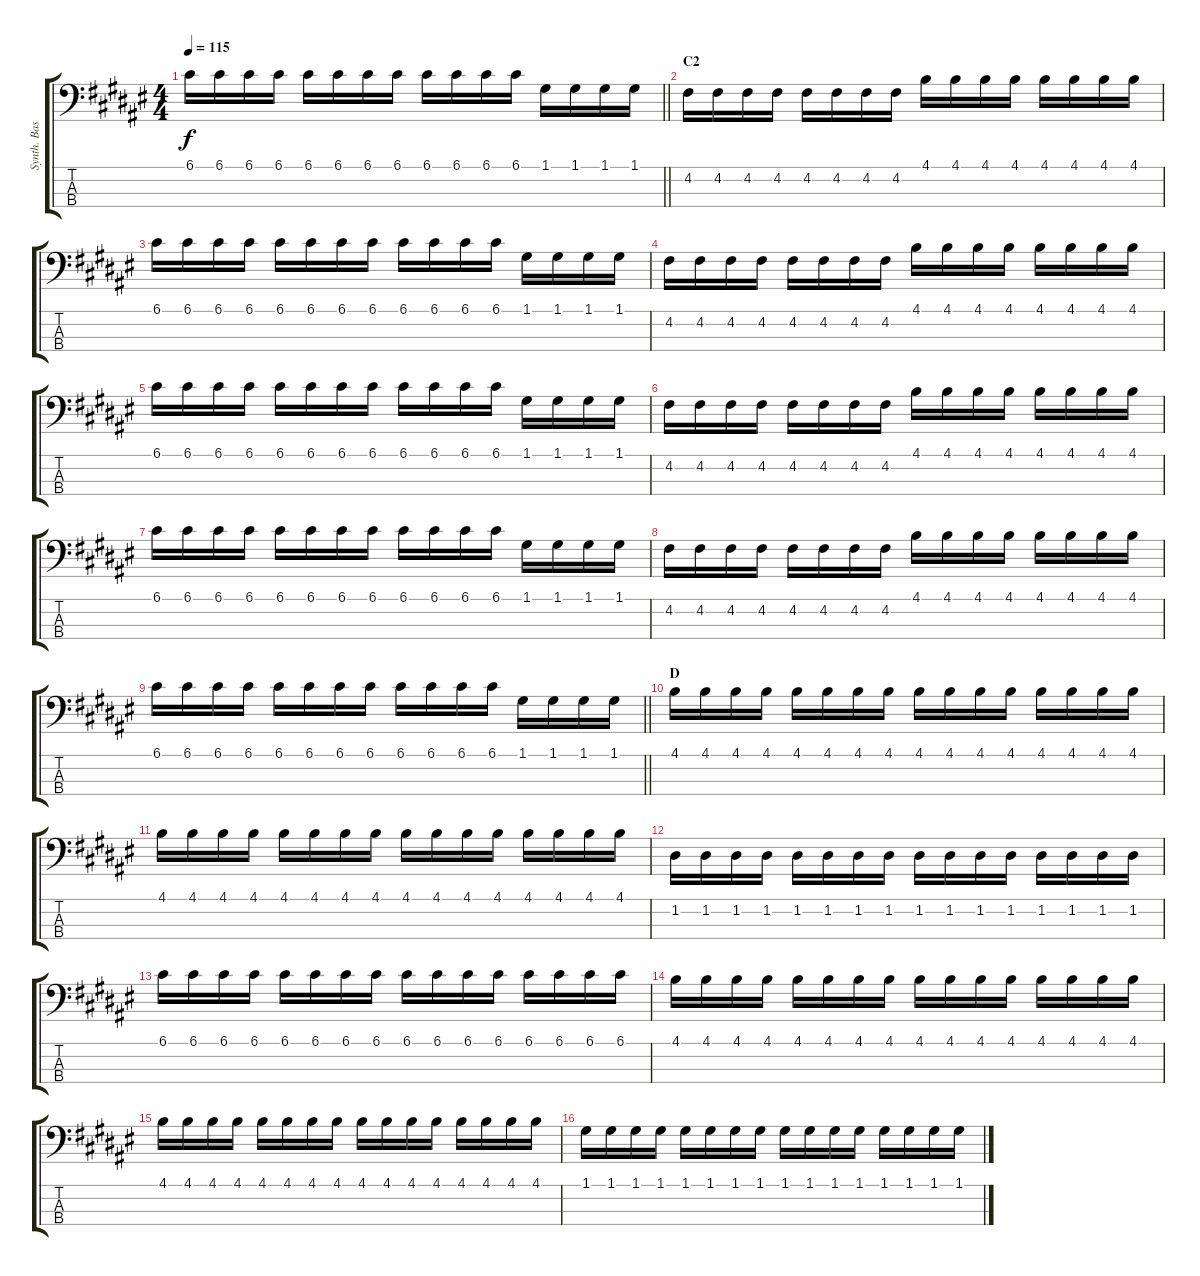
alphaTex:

\track ("Synth. Bass" "Synth. Bas") {instrument synthbass1}
\staff {score tabs}
\tuning (G2 D2 A1 E1) {hide}
\ts (4 4)
\tempo 115
\clef f4
\barLineRight lightlight
\ks f#
6.1.16{dy f} 6.1.16 6.1.16 6.1.16 6.1.16 6.1.16 6.1.16 6.1.16 6.1.16 6.1.16 6.1.16 6.1.16 1.1.16 1.1.16 1.1.16 1.1.16 |
\section ("" "C2")
4.2.16 4.2.16 4.2.16 4.2.16 4.2.16 4.2.16 4.2.16 4.2.16 4.1.16 4.1.16 4.1.16 4.1.16 4.1.16 4.1.16 4.1.16 4.1.16 |
6.1.16 6.1.16 6.1.16 6.1.16 6.1.16 6.1.16 6.1.16 6.1.16 6.1.16 6.1.16 6.1.16 6.1.16 1.1.16 1.1.16 1.1.16 1.1.16 |
4.2.16 4.2.16 4.2.16 4.2.16 4.2.16 4.2.16 4.2.16 4.2.16 4.1.16 4.1.16 4.1.16 4.1.16 4.1.16 4.1.16 4.1.16 4.1.16 |
6.1.16 6.1.16 6.1.16 6.1.16 6.1.16 6.1.16 6.1.16 6.1.16 6.1.16 6.1.16 6.1.16 6.1.16 1.1.16 1.1.16 1.1.16 1.1.16 |
4.2.16 4.2.16 4.2.16 4.2.16 4.2.16 4.2.16 4.2.16 4.2.16 4.1.16 4.1.16 4.1.16 4.1.16 4.1.16 4.1.16 4.1.16 4.1.16 |
6.1.16 6.1.16 6.1.16 6.1.16 6.1.16 6.1.16 6.1.16 6.1.16 6.1.16 6.1.16 6.1.16 6.1.16 1.1.16 1.1.16 1.1.16 1.1.16 |
4.2.16 4.2.16 4.2.16 4.2.16 4.2.16 4.2.16 4.2.16 4.2.16 4.1.16 4.1.16 4.1.16 4.1.16 4.1.16 4.1.16 4.1.16 4.1.16 |
\barLineRight lightlight
6.1.16 6.1.16 6.1.16 6.1.16 6.1.16 6.1.16 6.1.16 6.1.16 6.1.16 6.1.16 6.1.16 6.1.16 1.1.16 1.1.16 1.1.16 1.1.16 |
\section ("" "D")
4.1.16 4.1.16 4.1.16 4.1.16 4.1.16 4.1.16 4.1.16 4.1.16 4.1.16 4.1.16 4.1.16 4.1.16 4.1.16 4.1.16 4.1.16 4.1.16 |
4.1.16 4.1.16 4.1.16 4.1.16 4.1.16 4.1.16 4.1.16 4.1.16 4.1.16 4.1.16 4.1.16 4.1.16 4.1.16 4.1.16 4.1.16 4.1.16 |
1.2.16 1.2.16 1.2.16 1.2.16 1.2.16 1.2.16 1.2.16 1.2.16 1.2.16 1.2.16 1.2.16 1.2.16 1.2.16 1.2.16 1.2.16 1.2.16 |
6.1.16 6.1.16 6.1.16 6.1.16 6.1.16 6.1.16 6.1.16 6.1.16 6.1.16 6.1.16 6.1.16 6.1.16 6.1.16 6.1.16 6.1.16 6.1.16 |
4.1.16 4.1.16 4.1.16 4.1.16 4.1.16 4.1.16 4.1.16 4.1.16 4.1.16 4.1.16 4.1.16 4.1.16 4.1.16 4.1.16 4.1.16 4.1.16 |
4.1.16 4.1.16 4.1.16 4.1.16 4.1.16 4.1.16 4.1.16 4.1.16 4.1.16 4.1.16 4.1.16 4.1.16 4.1.16 4.1.16 4.1.16 4.1.16 |
1.1.16 1.1.16 1.1.16 1.1.16 1.1.16 1.1.16 1.1.16 1.1.16 1.1.16 1.1.16 1.1.16 1.1.16 1.1.16 1.1.16 1.1.16 1.1.16
